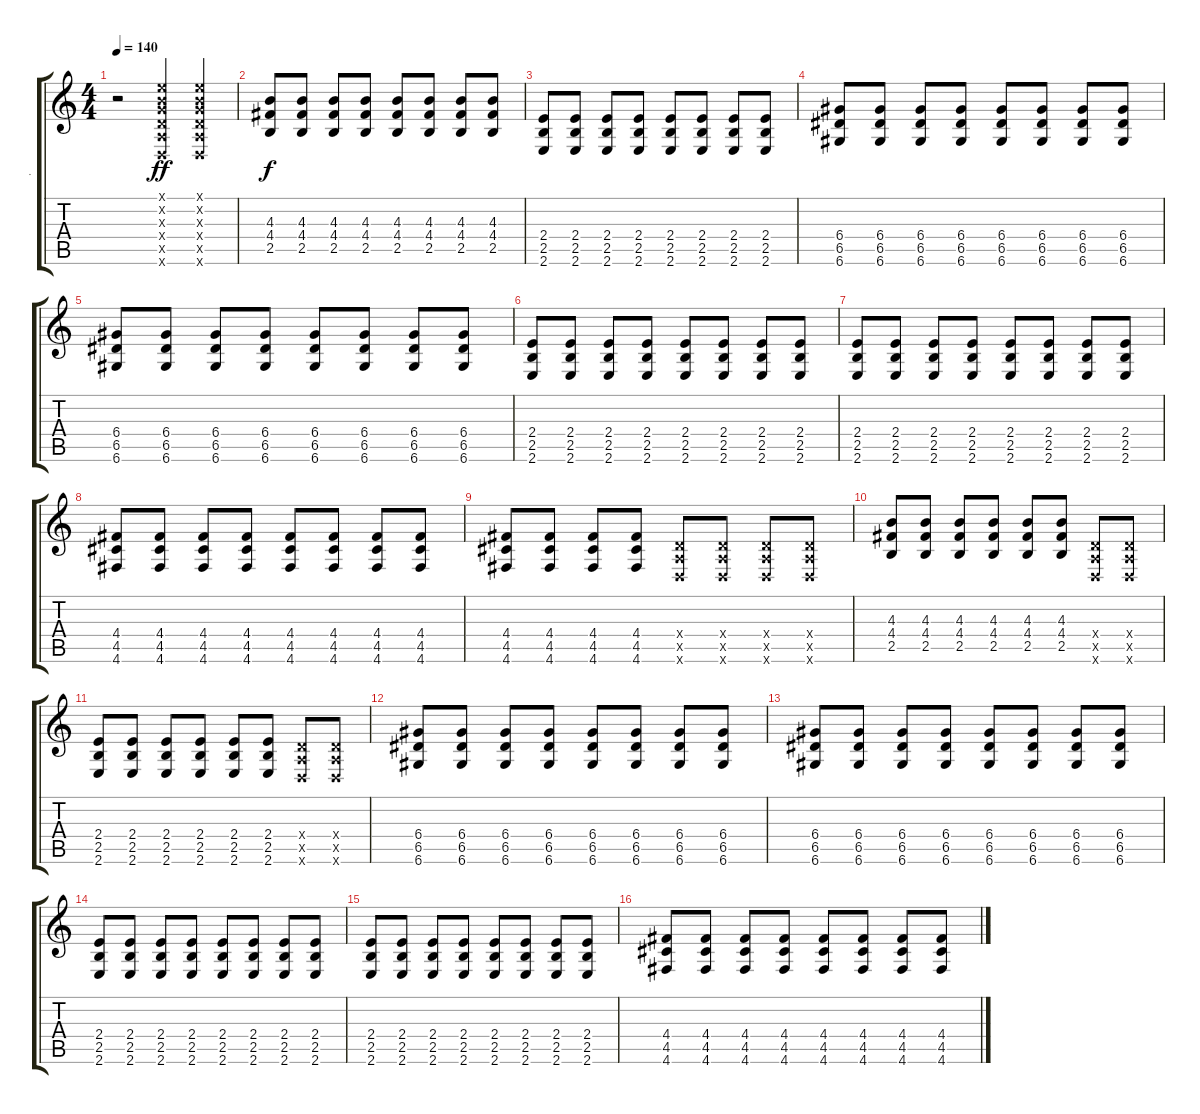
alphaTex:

\track ("." ".") {instrument distortionguitar}
\staff {score tabs}
\tuning (E4 B3 G3 D3 A2 D2) {hide}
\ts (4 4)
\tempo 140
\clef g2
\ks c
r.2{dy fff} (0.1{x} 0.2{x} 0.3{x} 0.4{x} 0.5{x} 0.6{x}).4{dy ff} (0.1{x} 0.2{x} 0.3{x} 0.4{x} 0.5{x} 0.6{x}).4 |
(4.3 4.4 2.5).8{dy f} (4.3 4.4 2.5).8 (4.3 4.4 2.5).8 (4.3 4.4 2.5).8 (4.3 4.4 2.5).8 (4.3 4.4 2.5).8 (4.3 4.4 2.5).8 (4.3 4.4 2.5).8 |
(2.4 2.5 2.6).8 (2.4 2.5 2.6).8 (2.4 2.5 2.6).8 (2.4 2.5 2.6).8 (2.4 2.5 2.6).8 (2.4 2.5 2.6).8 (2.4 2.5 2.6).8 (2.4 2.5 2.6).8 |
(6.4 6.5 6.6).8 (6.4 6.5 6.6).8 (6.4 6.5 6.6).8 (6.4 6.5 6.6).8 (6.4 6.5 6.6).8 (6.4 6.5 6.6).8 (6.4 6.5 6.6).8 (6.4 6.5 6.6).8 |
(6.4 6.5 6.6).8 (6.4 6.5 6.6).8 (6.4 6.5 6.6).8 (6.4 6.5 6.6).8 (6.4 6.5 6.6).8 (6.4 6.5 6.6).8 (6.4 6.5 6.6).8 (6.4 6.5 6.6).8 |
(2.4 2.5 2.6).8 (2.4 2.5 2.6).8 (2.4 2.5 2.6).8 (2.4 2.5 2.6).8 (2.4 2.5 2.6).8 (2.4 2.5 2.6).8 (2.4 2.5 2.6).8 (2.4 2.5 2.6).8 |
(2.4 2.5 2.6).8 (2.4 2.5 2.6).8 (2.4 2.5 2.6).8 (2.4 2.5 2.6).8 (2.4 2.5 2.6).8 (2.4 2.5 2.6).8 (2.4 2.5 2.6).8 (2.4 2.5 2.6).8 |
(4.4 4.5 4.6).8 (4.4 4.5 4.6).8 (4.4 4.5 4.6).8 (4.4 4.5 4.6).8 (4.4 4.5 4.6).8 (4.4 4.5 4.6).8 (4.4 4.5 4.6).8 (4.4 4.5 4.6).8 |
(4.4 4.5 4.6).8 (4.4 4.5 4.6).8 (4.4 4.5 4.6).8 (4.4 4.5 4.6).8 (0.4{x} 0.5{x} 0.6{x}).8 (0.4{x} 0.5{x} 0.6{x}).8 (0.4{x} 0.5{x} 0.6{x}).8 (0.4{x} 0.5{x} 0.6{x}).8 |
(4.3 4.4 2.5).8 (4.3 4.4 2.5).8 (4.3 4.4 2.5).8 (4.3 4.4 2.5).8 (4.3 4.4 2.5).8 (4.3 4.4 2.5).8 (0.4{x} 0.5{x} 0.6{x}).8 (0.4{x} 0.5{x} 0.6{x}).8 |
(2.4 2.5 2.6).8 (2.4 2.5 2.6).8 (2.4 2.5 2.6).8 (2.4 2.5 2.6).8 (2.4 2.5 2.6).8 (2.4 2.5 2.6).8 (0.4{x} 0.5{x} 0.6{x}).8 (0.4{x} 0.5{x} 0.6{x}).8 |
(6.4 6.5 6.6).8 (6.4 6.5 6.6).8 (6.4 6.5 6.6).8 (6.4 6.5 6.6).8 (6.4 6.5 6.6).8 (6.4 6.5 6.6).8 (6.4 6.5 6.6).8 (6.4 6.5 6.6).8 |
(6.4 6.5 6.6).8 (6.4 6.5 6.6).8 (6.4 6.5 6.6).8 (6.4 6.5 6.6).8 (6.4 6.5 6.6).8 (6.4 6.5 6.6).8 (6.4 6.5 6.6).8 (6.4 6.5 6.6).8 |
(2.4 2.5 2.6).8 (2.4 2.5 2.6).8 (2.4 2.5 2.6).8 (2.4 2.5 2.6).8 (2.4 2.5 2.6).8 (2.4 2.5 2.6).8 (2.4 2.5 2.6).8 (2.4 2.5 2.6).8 |
(2.4 2.5 2.6).8 (2.4 2.5 2.6).8 (2.4 2.5 2.6).8 (2.4 2.5 2.6).8 (2.4 2.5 2.6).8 (2.4 2.5 2.6).8 (2.4 2.5 2.6).8 (2.4 2.5 2.6).8 |
(4.4 4.5 4.6).8 (4.4 4.5 4.6).8 (4.4 4.5 4.6).8 (4.4 4.5 4.6).8 (4.4 4.5 4.6).8 (4.4 4.5 4.6).8 (4.4 4.5 4.6).8 (4.4 4.5 4.6).8
